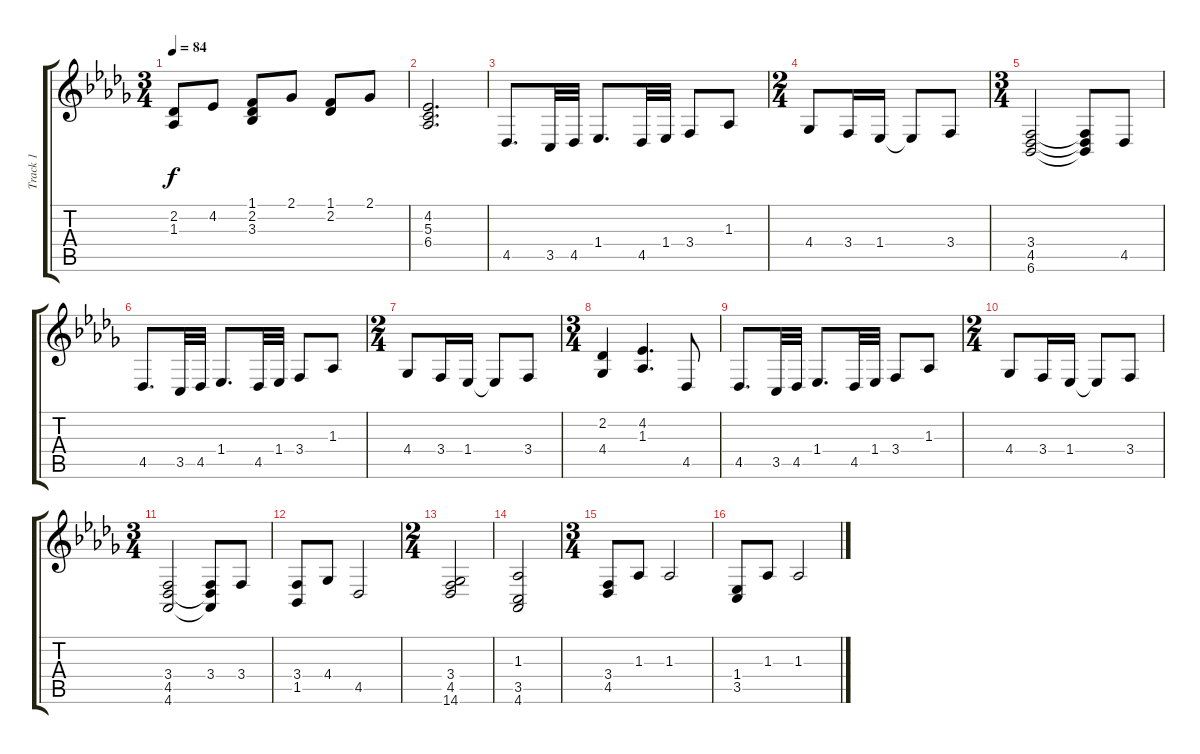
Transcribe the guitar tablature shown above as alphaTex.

\track ("Track 1" "Track 1") {instrument acousticgrandpiano}
\staff {score tabs}
\tuning (E4 B3 G3 D3 A2 E2) {hide}
\ts (3 4)
\tempo 84
\clef g2
\ks db
(2.2 1.3).8{dy f} 4.2.8 (1.1 2.2 3.3).8 2.1.8 (1.1 2.2).8 2.1.8 |
(4.2 5.3 6.4).2{d} |
4.5.8{d} 3.5.32 4.5.32 1.4.8{d} 4.5.32 1.4.32 3.4.8 1.3.8 |
\ts (2 4)
4.4.8 3.4.16 1.4.16 1.4{t}.8 3.4.8 |
\ts (3 4)
(3.4 4.5 6.6).2 (3.4{t} 4.5{t} 6.6{t}).8 4.5.8 |
4.5.8{d} 3.5.32 4.5.32 1.4.8{d} 4.5.32 1.4.32 3.4.8 1.3.8 |
\ts (2 4)
4.4.8 3.4.16 1.4.16 1.4{t}.8 3.4.8 |
\ts (3 4)
(2.2 4.4).4 (4.2 1.3).4{d} 4.5.8 |
4.5.8{d} 3.5.32 4.5.32 1.4.8{d} 4.5.32 1.4.32 3.4.8 1.3.8 |
\ts (2 4)
4.4.8 3.4.16 1.4.16 1.4{t}.8 3.4.8 |
\ts (3 4)
(3.4 4.5 4.6).2 (3.4 4.5{t} 4.6{t}).8 3.4.8 |
(3.4 1.5).8 4.4.8 4.5.2 |
\ts (2 4)
(3.4 4.5 14.6).2 |
(1.3 3.5 4.6).2 |
\ts (3 4)
(3.4 4.5).8 1.3.8 1.3.2 |
(1.4 3.5).8 1.3.8 1.3.2
